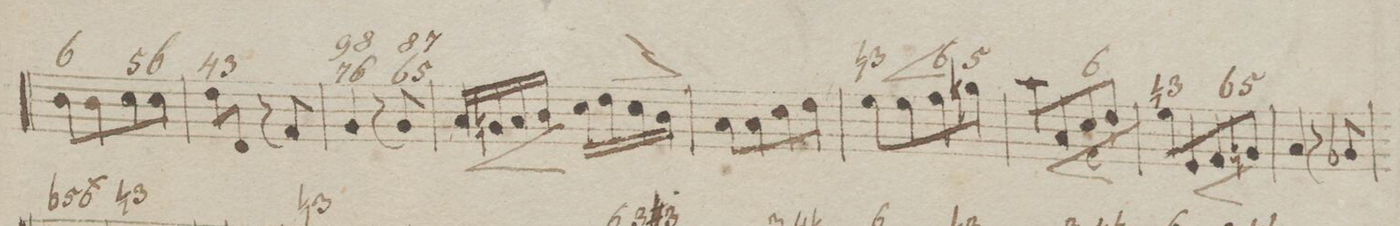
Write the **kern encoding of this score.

**kern	**fba	**dynam
*I"Organ.	*	*
*clefF4	*	*
*k[b-]	*	*
8D\L	6	.
8D\	.	.
8E\	5	.
8E\J	6	.
=49	=49	=49
8F\L	4	.
8FF/J	3	.
8r	.	.
8AA/	.	.
=50	=50	=50
4BB-/	9 7	.
.	8 6	.
8r	.	.
8BB-/	8 6	.
.	7 5	.
=51	=51	=51
16C/LL	.	<
16BBn/	.	.
16C/	.	.
16D\JJ	.	.
16E\LL	.	[[
16F\	.	>
16E\	.	.
16D\JJ	.	]]
=52	=52	=52
8C\L	.	.
8C\	.	.
8E\	.	.
8F\J	.	.
=53	=53	=53
8G\L	n3	<
8G\	.	.
8A\	6	[
8Bn\J	5	.
=54	=54	=54
8c\L	.	.
8C/	.	<
8E/	6	.
8F/J	.	[
=55	=55	=55
8G\L	n3	.
8GG/	.	<
8AA/	6	.
8BBn/J	5	[
=56	=56	=56
4C/	.	.
8r	.	.
8BB-X/	.	.
=57	=57	=57
*-	*-	*-
